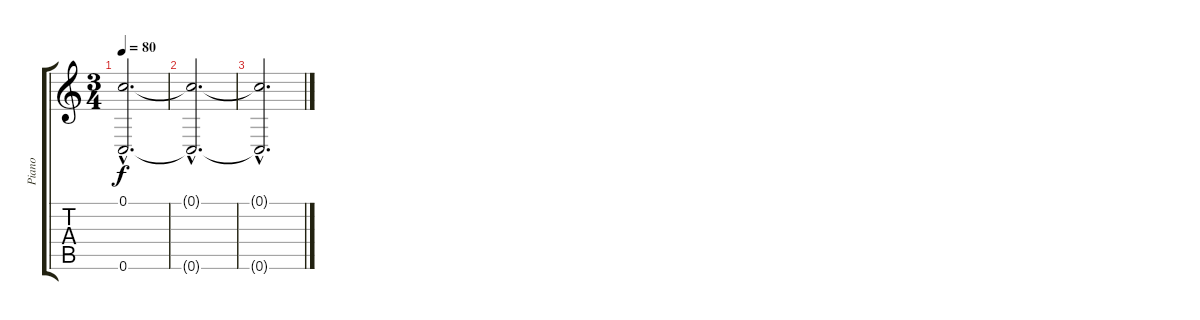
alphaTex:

\track ("Piano" "Piano") {instrument acousticgrandpiano}
\staff {score tabs}
\tuning (C5 G4 Eb4 Bb3 F3 C3) {hide}
\ts (3 4)
\tempo 80
\clef g2
\ks c
(0.1{hac t} 0.6{hac t}).2{d dy f volume 0} |
(0.1{hac t} 0.6{hac t}).2{d} |
(0.1{hac t} 0.6{hac t}).2{d}
